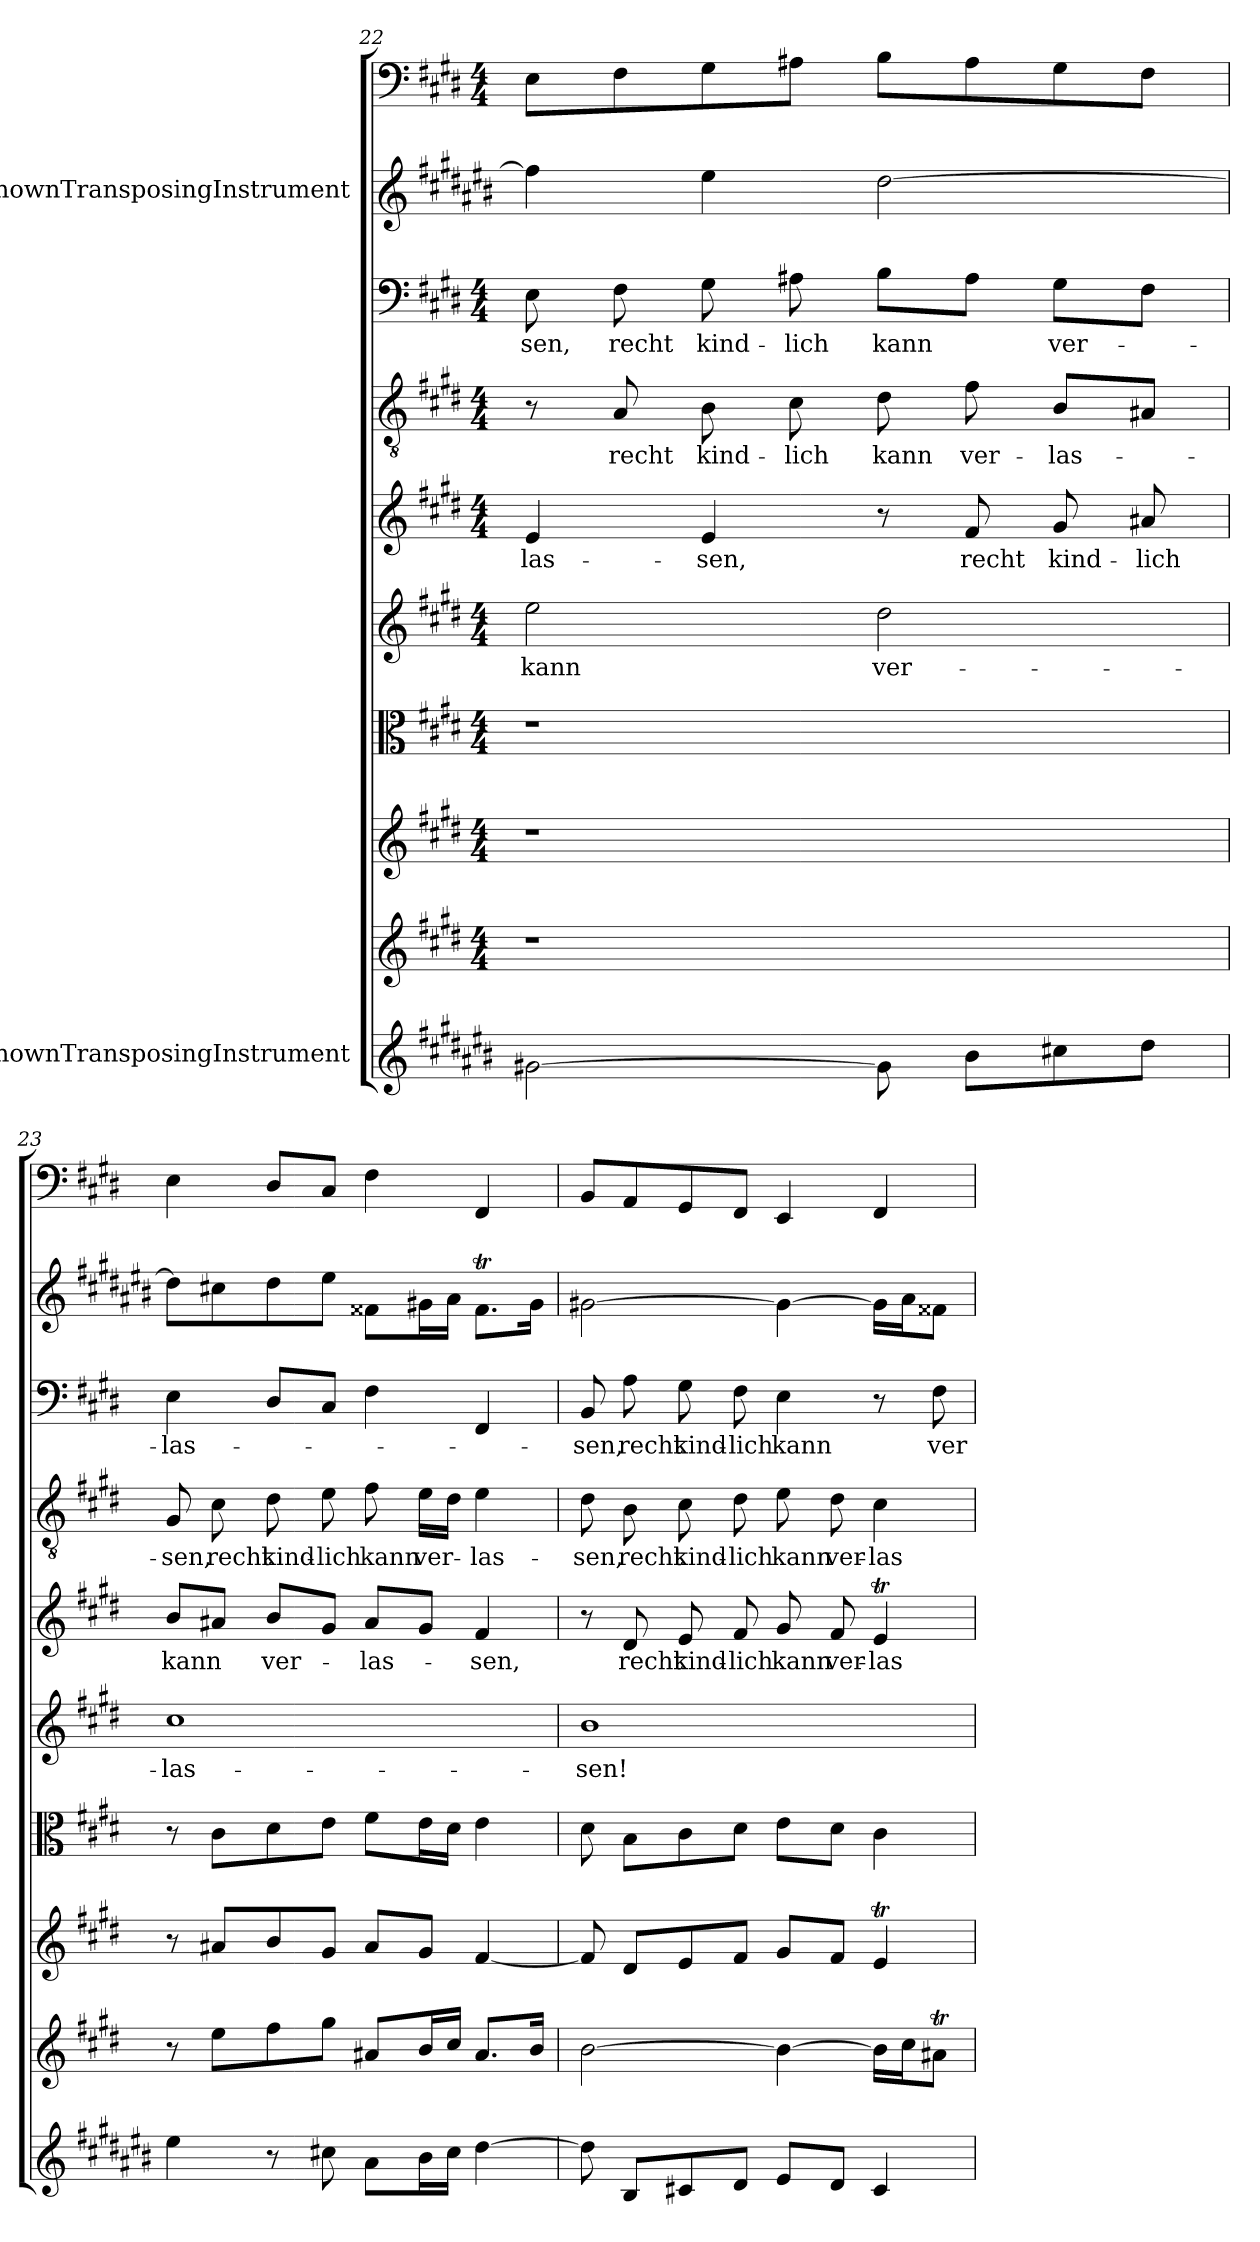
**kern	**kern	**kern	**kern	**kern	**text	**kern	**text	**kern	**text	**kern	**text	**kern	**kern
*part10	*part9	*part8	*part7	*part6	*part6	*part5	*part5	*part4	*part4	*part3	*part3	*part2	*part1
*staff10	*staff9	*staff8	*staff7	*staff6	*staff6	*staff5	*staff5	*staff4	*staff4	*staff3	*staff3	*staff2	*staff1
*I"UnknownTransposingInstrument	*	*	*	*	*	*	*	*	*	*	*	*I"UnknownTransposingInstrument	*
*clefG2	*clefG2	*clefG2	*clefC3	*clefG2	*	*clefG2	*	*clefGv2	*	*clefF4	*	*clefG2	*clefF4
*ITrd-2c-3	*	*	*	*	*	*	*	*	*	*	*	*ITrd-2c-3	*
*k[f#c#g#d#]	*k[f#c#g#d#]	*k[f#c#g#d#]	*k[f#c#g#d#]	*k[f#c#g#d#]	*	*k[f#c#g#d#]	*	*k[f#c#g#d#]	*	*k[f#c#g#d#]	*	*k[f#c#g#d#]	*k[f#c#g#d#]
*	*M4/4	*M4/4	*M4/4	*M4/4	*	*M4/4	*	*M4/4	*	*M4/4	*	*	*M4/4
=22	=22	=22	=22	=22	=22	=22	=22	=22	=22	=22	=22	=22	=22
[2bn\	1r	1r	1r	2ee\	kann	4e/	-las-	8r	.	8E\	-sen,	4aa\]	8E\L
.	.	.	.	.	.	.	.	8A/	recht	8F#\	recht	.	8F#\
.	.	.	.	.	.	4e/	-sen,	8B\	kind-	8G#\	kind-	4gg#\	8G#\
.	.	.	.	.	.	.	.	8c#\	-lich	8A#X\	-lich	.	8A#X\J
8b\]	.	.	.	2dd#\	ver-	8r	.	8d#\	kann	8B\L	kann	[2ff#\	8B\L
8dd#\L	.	.	.	.	.	8f#/	recht	8f#\	ver-	8A#\J	.	.	8A#\
8een\	.	.	.	.	.	8g#/	kind-	8B/L	-las-	8G#\L	ver-	.	8G#\
8ff#\J	.	.	.	.	.	8a#X/	-lich	8A#X/J	.	8F#\J	.	.	8F#\J
=23	=23	=23	=23	=23	=23	=23	=23	=23	=23	=23	=23	=23	=23
4gg#\	8r	8r	8r	1cc#\	-las-	8b/L	kann	8G#/	-sen,	4E\	-las-	8ff#\L]	4E\
.	8ee\L	8a#X/L	8c#\L	.	.	8a#X/J	.	8c#\	recht	.	.	8een\	.
8r	8ff#\	8b/	8d#\	.	.	8b/L	ver-	8d#\	kind-	8D#/L	.	8ff#\	8D#/L
8een\	8gg#\J	8g#/J	8e\J	.	.	8g#/J	.	8e\	-lich	8C#/J	.	8gg#\J	8C#/J
8cc#\L	8a#X/L	8a#/L	8f#\L	.	.	8a#/L	-las-	8f#\	kann	4F#\	.	8a#X\L	4F#\
16dd#\L	16b/L	8g#/J	16e\L	.	.	8g#/J	.	16e\LL	ver-	.	.	16bn\L	.
16ee\JJ	16cc#/JJ	.	16d#\JJ	.	.	.	.	16d#\JJ	.	.	.	16cc#\JJ	.
[4ff#\	8.a#/L	[4f#/	4e\	.	.	4f#/	-sen,	4e\	-las-	4FF#/	.	8.a#t\L	4FF#/
.	16b/Jk	.	.	.	.	.	.	.	.	.	.	16b\Jk	.
=24	=24	=24	=24	=24	=24	=24	=24	=24	=24	=24	=24	=24	=24
8ff#\]	[2b\	8f#/]	8d#\	1b\	-sen!	8r	.	8d#\	-sen,	8BB/	-sen,	[2bn\	8BB/L
8d#/L	.	8d#/L	8B\L	.	.	8d#/	recht	8B\	recht	8A\	recht	.	8AA/
8en/	.	8e/	8c#\	.	.	8e/	kind-	8c#\	kind-	8G#\	kind-	.	8GG#/
8f#/J	.	8f#/J	8d#\J	.	.	8f#/	-lich	8d#\	-lich	8F#\	-lich	.	8FF#/J
8g#/L	4b\_	8g#/L	8e\L	.	.	8g#/	kann	8e\	kann	4E\	kann	4b\_	4EE/
8f#/J	.	8f#/J	8d#\J	.	.	8f#/	ver-	8d#\	ver-	.	.	.	.
4e/	16b\LL]	4eT/	4c#\	.	.	4eT/	-las-	4c#\	-las-	8r	.	16b\LL]	4FF#/
.	16cc#\J	.	.	.	.	.	.	.	.	.	.	16cc#\J	.
.	8a#Xt\J	.	.	.	.	.	.	.	.	8F#\	ver-	8a#X\J	.
=	=	=	=	=	=	=	=	=	=	=	=	=	=
*-	*-	*-	*-	*-	*-	*-	*-	*-	*-	*-	*-	*-	*-
